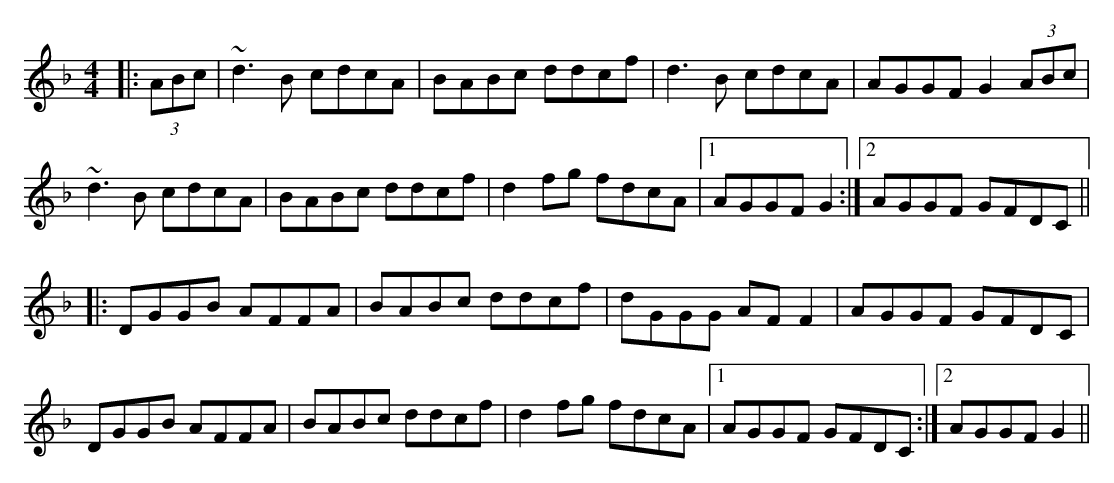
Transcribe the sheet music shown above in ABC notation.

X:1
M:4/4
K:Dmin
|:(3ABc|~d3B cdcA|BABc ddcf|d3B cdcA|AGGF G2 (3ABc|
~d3B cdcA|BABc ddcf|d2fg fdcA|1 AGGF G2:|2 AGGF GFDC||
|:DGGB AFFA|BABc ddcf|dGGG AFF2|AGGF GFDC|
DGGB AFFA|BABc ddcf|d2 fg fdcA|1 AGGF GFDC:|2 AGGF G2||
